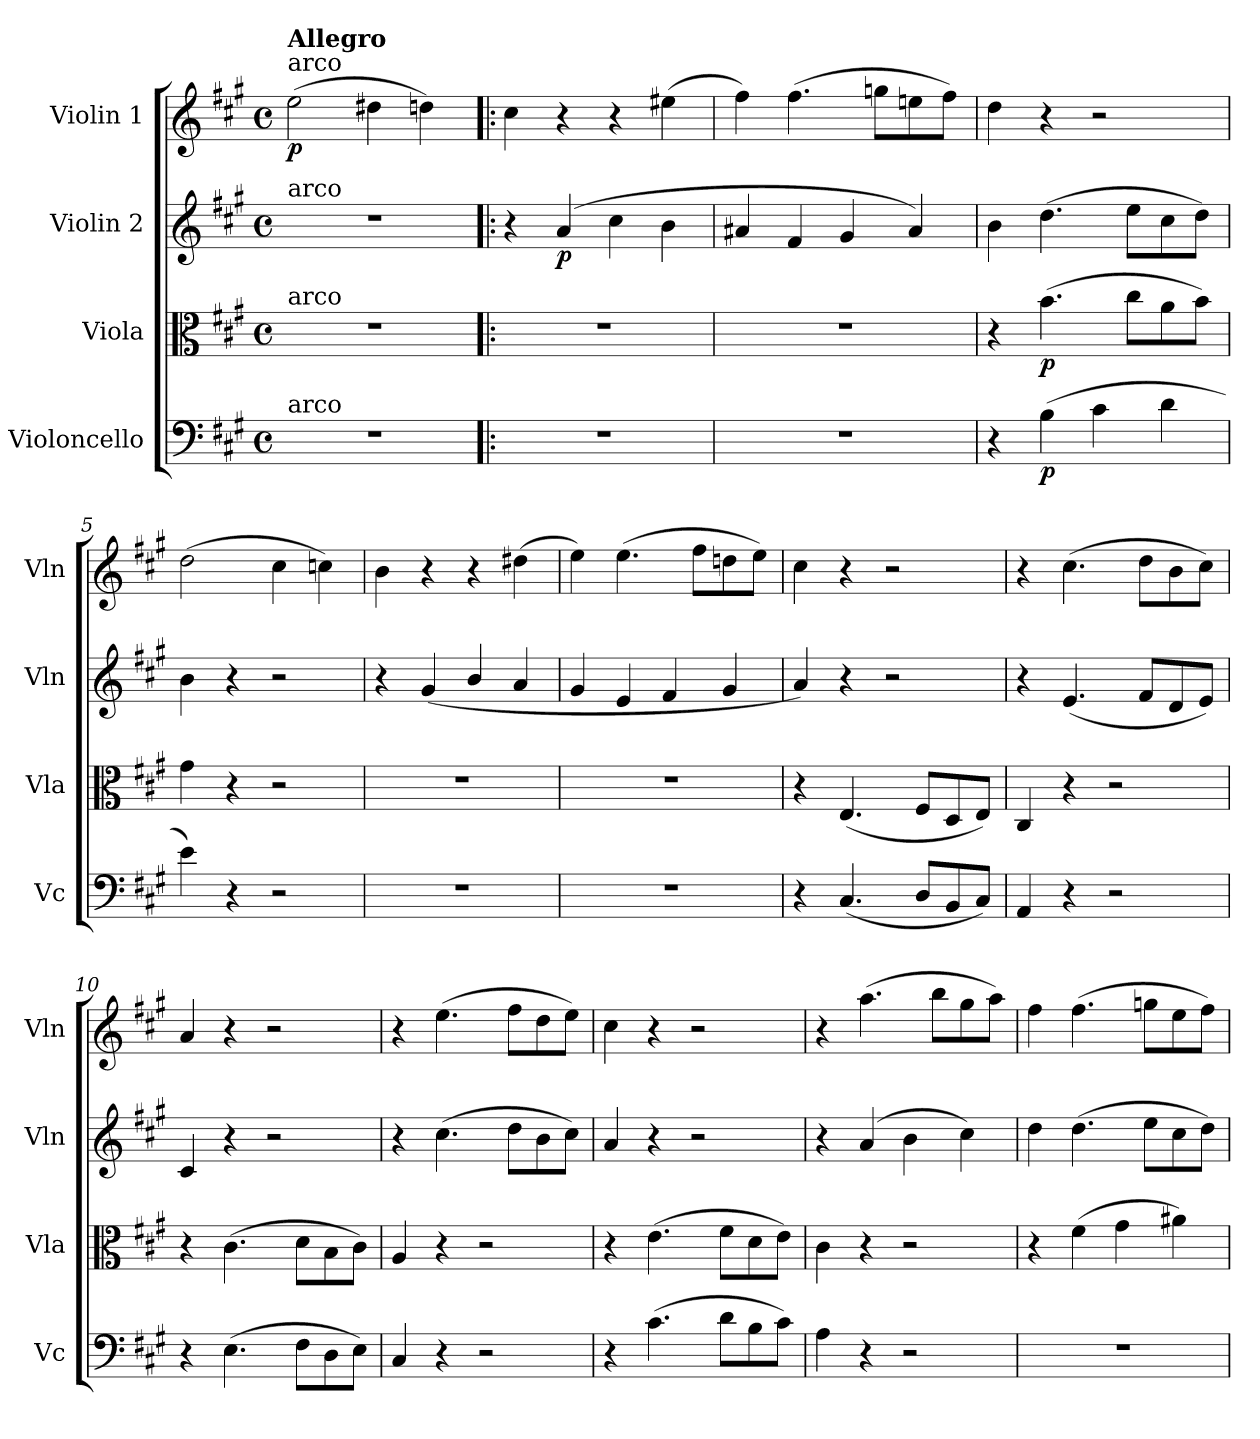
**kern	**dynam	**kern	**dynam	**kern	**dynam	**kern	**dynam
*part4	*part4	*part3	*part3	*part2	*part2	*part1	*part1
*staff4	*staff4	*staff3	*staff3	*staff2	*staff2	*staff1	*staff1
*I"Violoncello	*	*I"Viola	*	*I"Violin 2	*	*I"Violin 1	*
*I'Vc	*	*I'Vla	*	*I'Vln	*	*I'Vln	*
*clefF4	*	*clefC3	*	*clefG2	*	*clefG2	*
*k[f#c#g#]	*	*k[f#c#g#]	*	*k[f#c#g#]	*	*k[f#c#g#]	*
*M4/4	*	*M4/4	*	*M4/4	*	*M4/4	*
*met(c)	*	*met(c)	*	*met(c)	*	*met(c)	*
*MM120	*	*MM120	*	*MM120	*	*MM120	*
=1	=1	=1	=1	=1	=1	=1	=1
!	!	!	!	!	!	!LO:TX:a:t=arco	!
!	!	!	!	!	!	!LO:TX:a:B:t=Allegro	!
!	!	!	!	!LO:TX:a:t=arco	!	!	!
!	!	!LO:TX:a:t=arco	!	!	!	!	!
!LO:TX:a:t=arco	!	!	!	!	!	!	!
!	!	!	!	!	!	!	!LO:DY:b
1r	.	1r	.	1r	.	(>2ee\	p
.	.	.	.	.	.	4dd#X\	.
.	.	.	.	.	.	4ddn\)	.
=2!|:	=2!|:	=2!|:	=2!|:	=2!|:	=2!|:	=2!|:	=2!|:
1r	.	1r	.	4r	.	4cc#\	.
!	!	!	!	!	!LO:DY:b	!	!
.	.	.	.	(>4a/	p	4r	.
.	.	.	.	4cc#\	.	4r	.
.	.	.	.	4b\	.	(>4ee#X\	.
=3	=3	=3	=3	=3	=3	=3	=3
1r	.	1r	.	4a#X/	.	4ff#\)	.
.	.	.	.	4f#/	.	(>4.ff#\	.
.	.	.	.	4g#/	.	.	.
.	.	.	.	.	.	8ggn\L	.
.	.	.	.	4a#/)	.	8een\	.
.	.	.	.	.	.	8ff#\J)	.
=4	=4	=4	=4	=4	=4	=4	=4
4r	.	4r	.	4b\	.	4dd\	.
!	!LO:DY:b	!	!LO:DY:b	!	!	!	!
(>4B\	p	(>4.b\	p	(>4.dd\	.	4r	.
4c#\	.	.	.	.	.	2r	.
.	.	8cc#\L	.	8ee\L	.	.	.
4d\	.	8a\	.	8cc#\	.	.	.
.	.	8b\J)	.	8dd\J)	.	.	.
=5	=5	=5	=5	=5	=5	=5	=5
4e\)	.	4g#\	.	4b\	.	(>2dd\	.
4r	.	4r	.	4r	.	.	.
2r	.	2r	.	2r	.	4cc#\	.
.	.	.	.	.	.	4ccn\)	.
=6	=6	=6	=6	=6	=6	=6	=6
1r	.	1r	.	4r	.	4b\	.
.	.	.	.	(<4g#/	.	4r	.
.	.	.	.	4b/	.	4r	.
.	.	.	.	4a/	.	(>4dd#X\	.
=7	=7	=7	=7	=7	=7	=7	=7
1r	.	1r	.	4g#/	.	4ee\)	.
.	.	.	.	4e/	.	(>4.ee\	.
.	.	.	.	4f#/	.	.	.
.	.	.	.	.	.	8ff#\L	.
.	.	.	.	4g#/	.	8ddn\	.
.	.	.	.	.	.	8ee\J)	.
=8	=8	=8	=8	=8	=8	=8	=8
4r	.	4r	.	4a/)	.	4cc#\	.
(<4.C#/	.	(<4.E/	.	4r	.	4r	.
.	.	.	.	2r	.	2r	.
8D/L	.	8F#/L	.	.	.	.	.
8BB/	.	8D/	.	.	.	.	.
8C#/J)	.	8E/J)	.	.	.	.	.
=9	=9	=9	=9	=9	=9	=9	=9
4AA/	.	4C#/	.	4r	.	4r	.
4r	.	4r	.	(<4.e/	.	(>4.cc#\	.
2r	.	2r	.	.	.	.	.
.	.	.	.	8f#/L	.	8dd\L	.
.	.	.	.	8d/	.	8b\	.
.	.	.	.	8e/J)	.	8cc#\J)	.
=10	=10	=10	=10	=10	=10	=10	=10
4r	.	4r	.	4c#/	.	4a/	.
(>4.E\	.	(>4.c#\	.	4r	.	4r	.
.	.	.	.	2r	.	2r	.
8F#\L	.	8d\L	.	.	.	.	.
8D\	.	8B\	.	.	.	.	.
8E\J)	.	8c#\J)	.	.	.	.	.
=11	=11	=11	=11	=11	=11	=11	=11
4C#/	.	4A/	.	4r	.	4r	.
4r	.	4r	.	(>4.cc#\	.	(>4.ee\	.
2r	.	2r	.	.	.	.	.
.	.	.	.	8dd\L	.	8ff#\L	.
.	.	.	.	8b\	.	8dd\	.
.	.	.	.	8cc#\J)	.	8ee\J)	.
!!LO:LB:g=z
=12	=12	=12	=12	=12	=12	=12	=12
4r	.	4r	.	4a/	.	4cc#\	.
(>4.c#\	.	(>4.e\	.	4r	.	4r	.
.	.	.	.	2r	.	2r	.
8d\L	.	8f#\L	.	.	.	.	.
8B\	.	8d\	.	.	.	.	.
8c#\J)	.	8e\J)	.	.	.	.	.
=13	=13	=13	=13	=13	=13	=13	=13
4A\	.	4c#\	.	4r	.	4r	.
4r	.	4r	.	(>4a/	.	(>4.aa\	.
2r	.	2r	.	4b\	.	.	.
.	.	.	.	.	.	8bb\L	.
.	.	.	.	4cc#\)	.	8gg#\	.
.	.	.	.	.	.	8aa\J)	.
=14	=14	=14	=14	=14	=14	=14	=14
1r	.	4r	.	4dd\	.	4ff#\	.
.	.	(>4f#\	.	(>4.dd\	.	(>4.ff#\	.
.	.	4g#\	.	.	.	.	.
.	.	.	.	8ee\L	.	8ggn\L	.
.	.	4a#X\)	.	8cc#\	.	8ee\	.
.	.	.	.	8dd\J)	.	8ff#\J)	.
=	=	=	=	=	=	=	=
*-	*-	*-	*-	*-	*-	*-	*-
